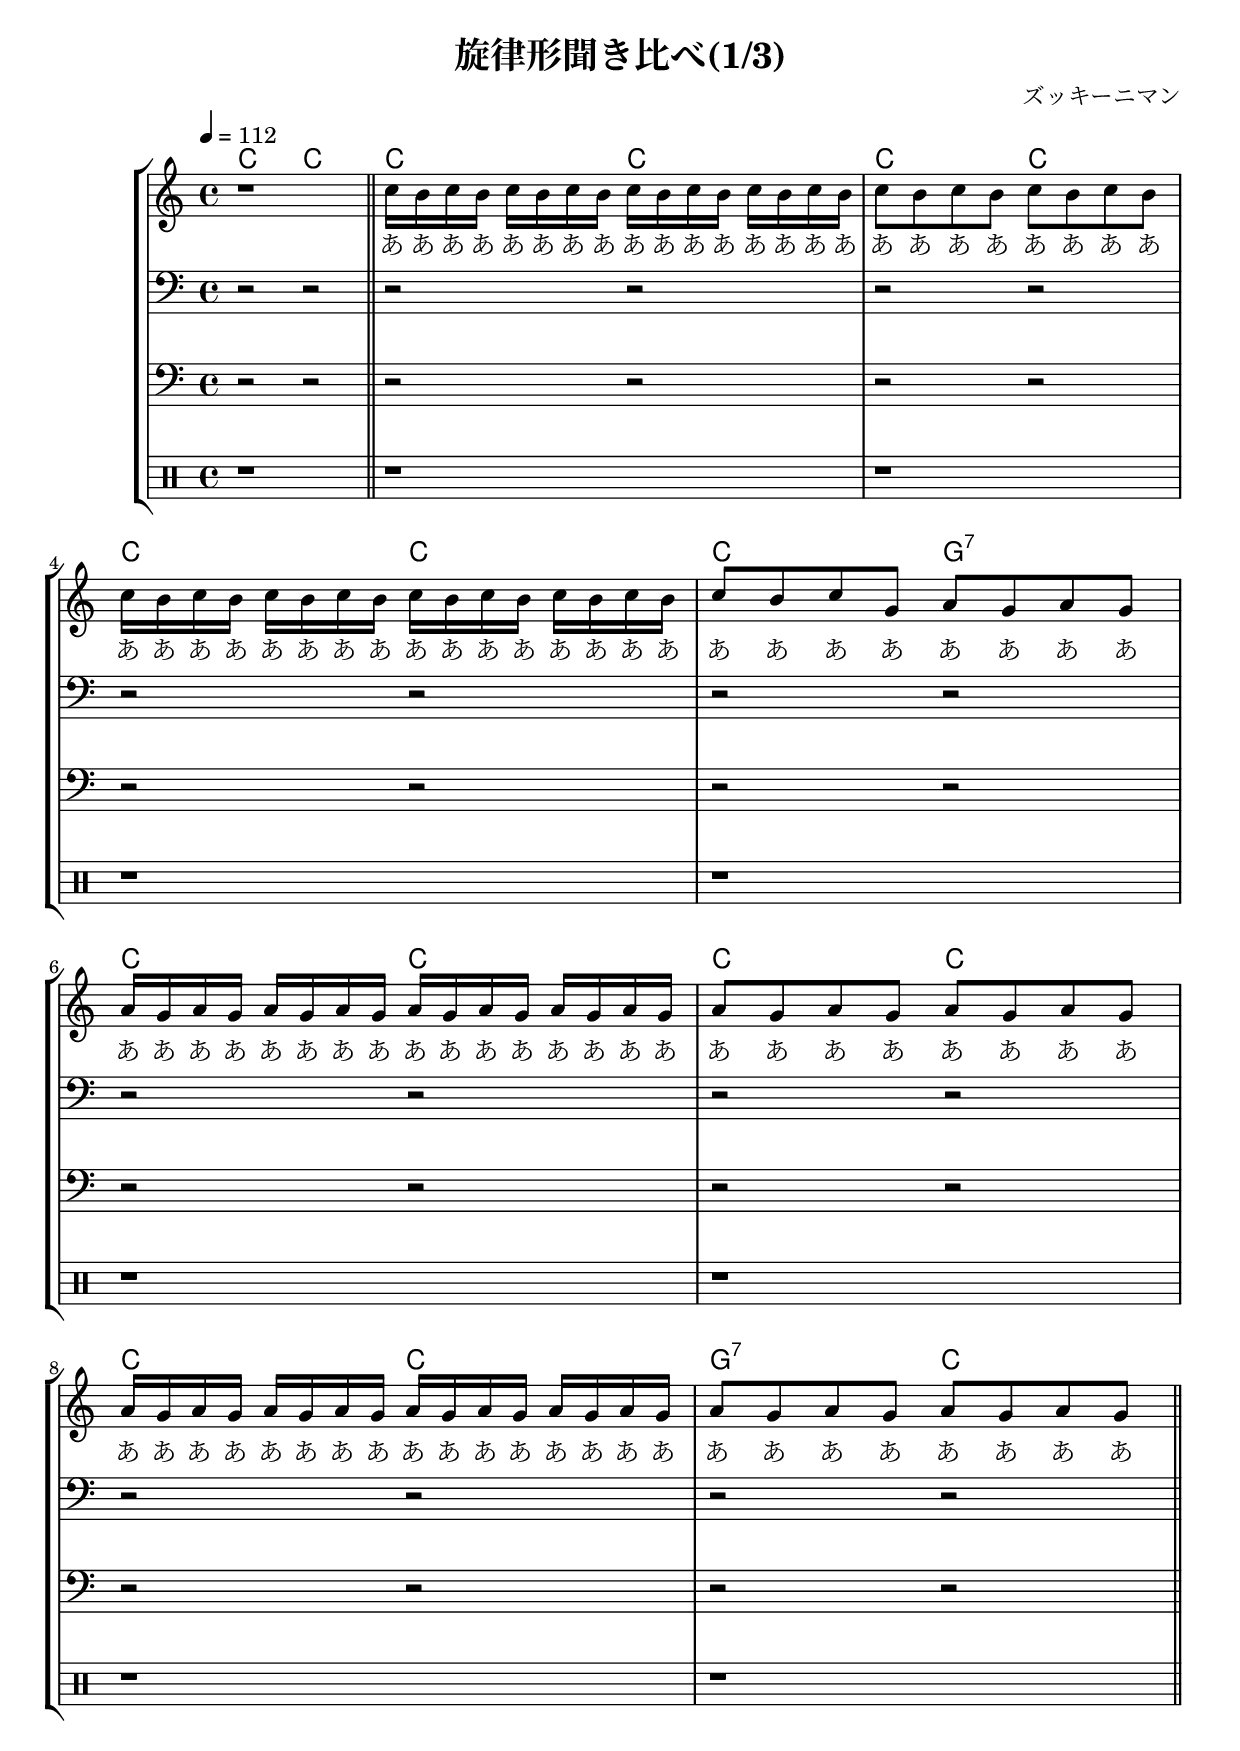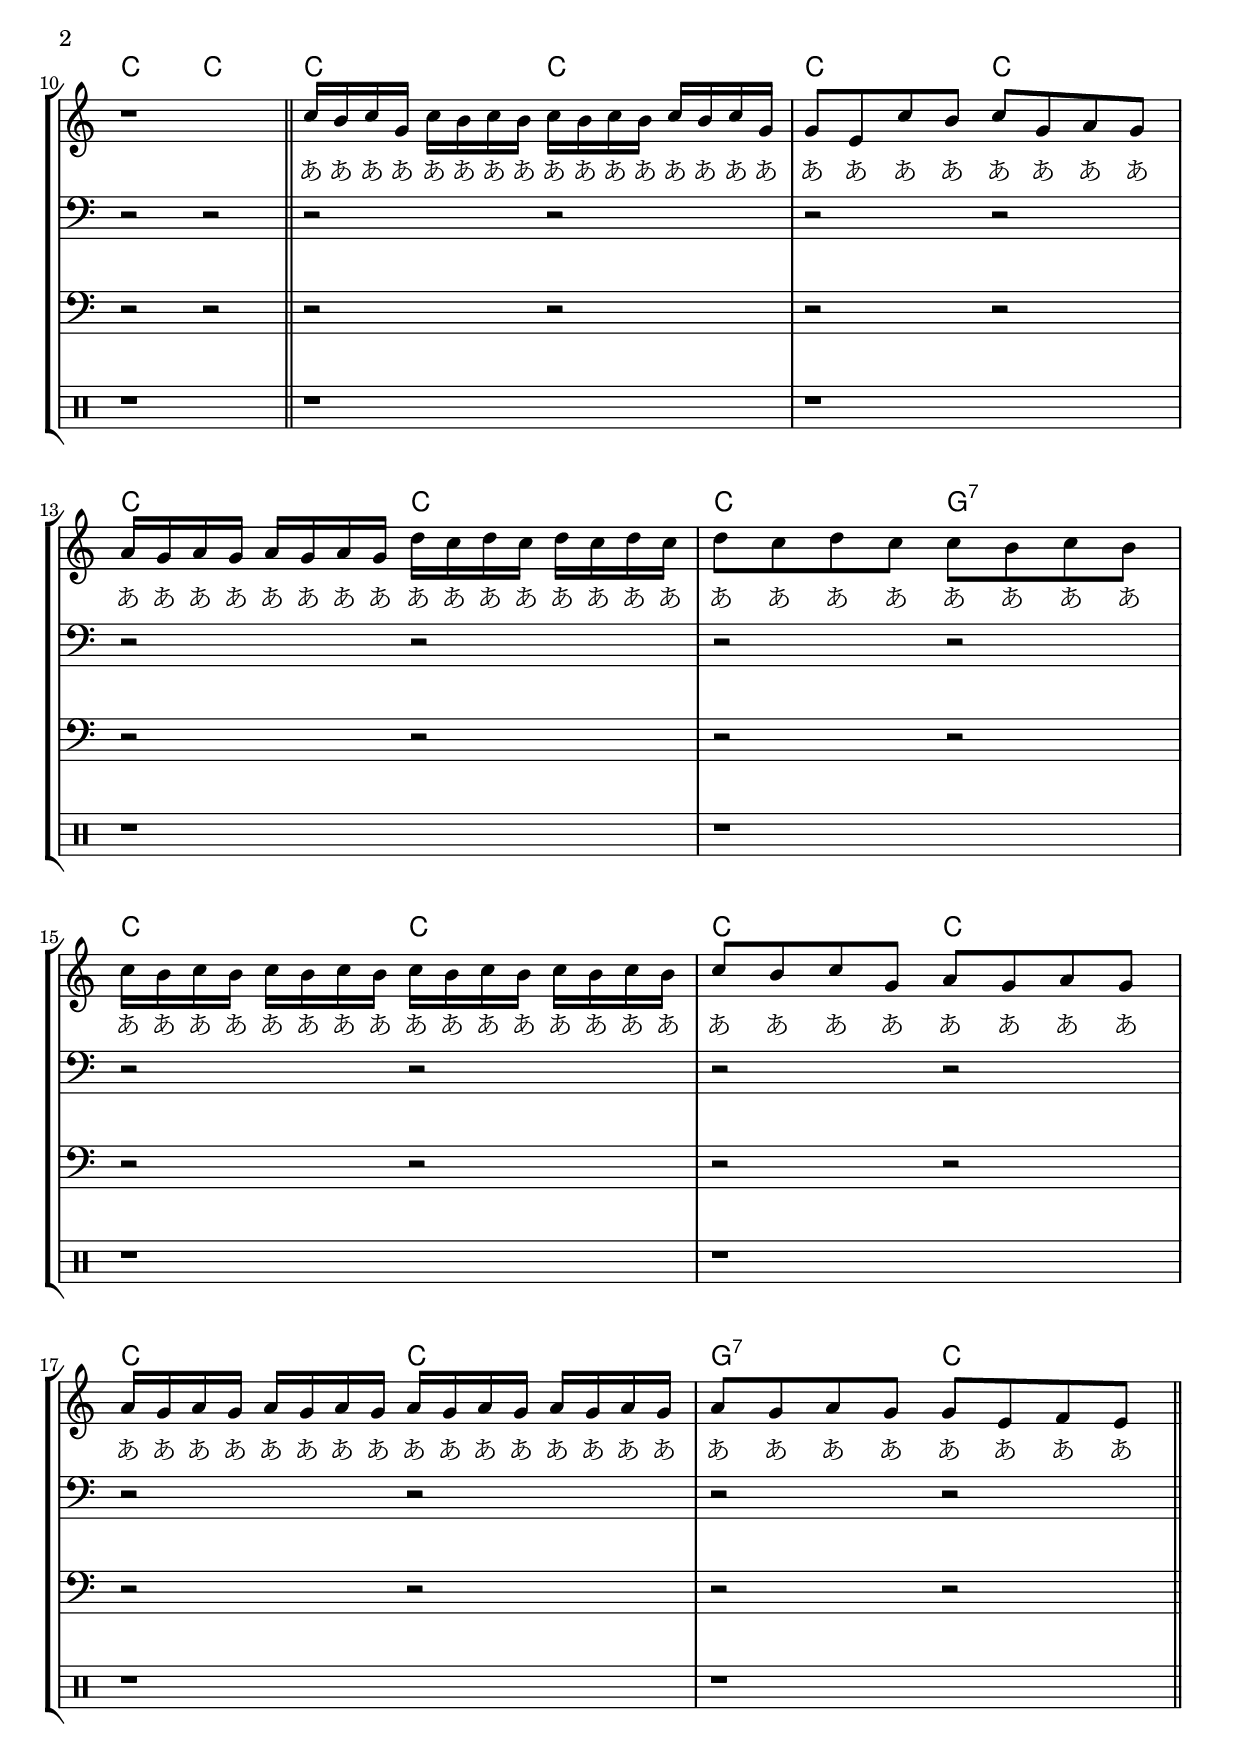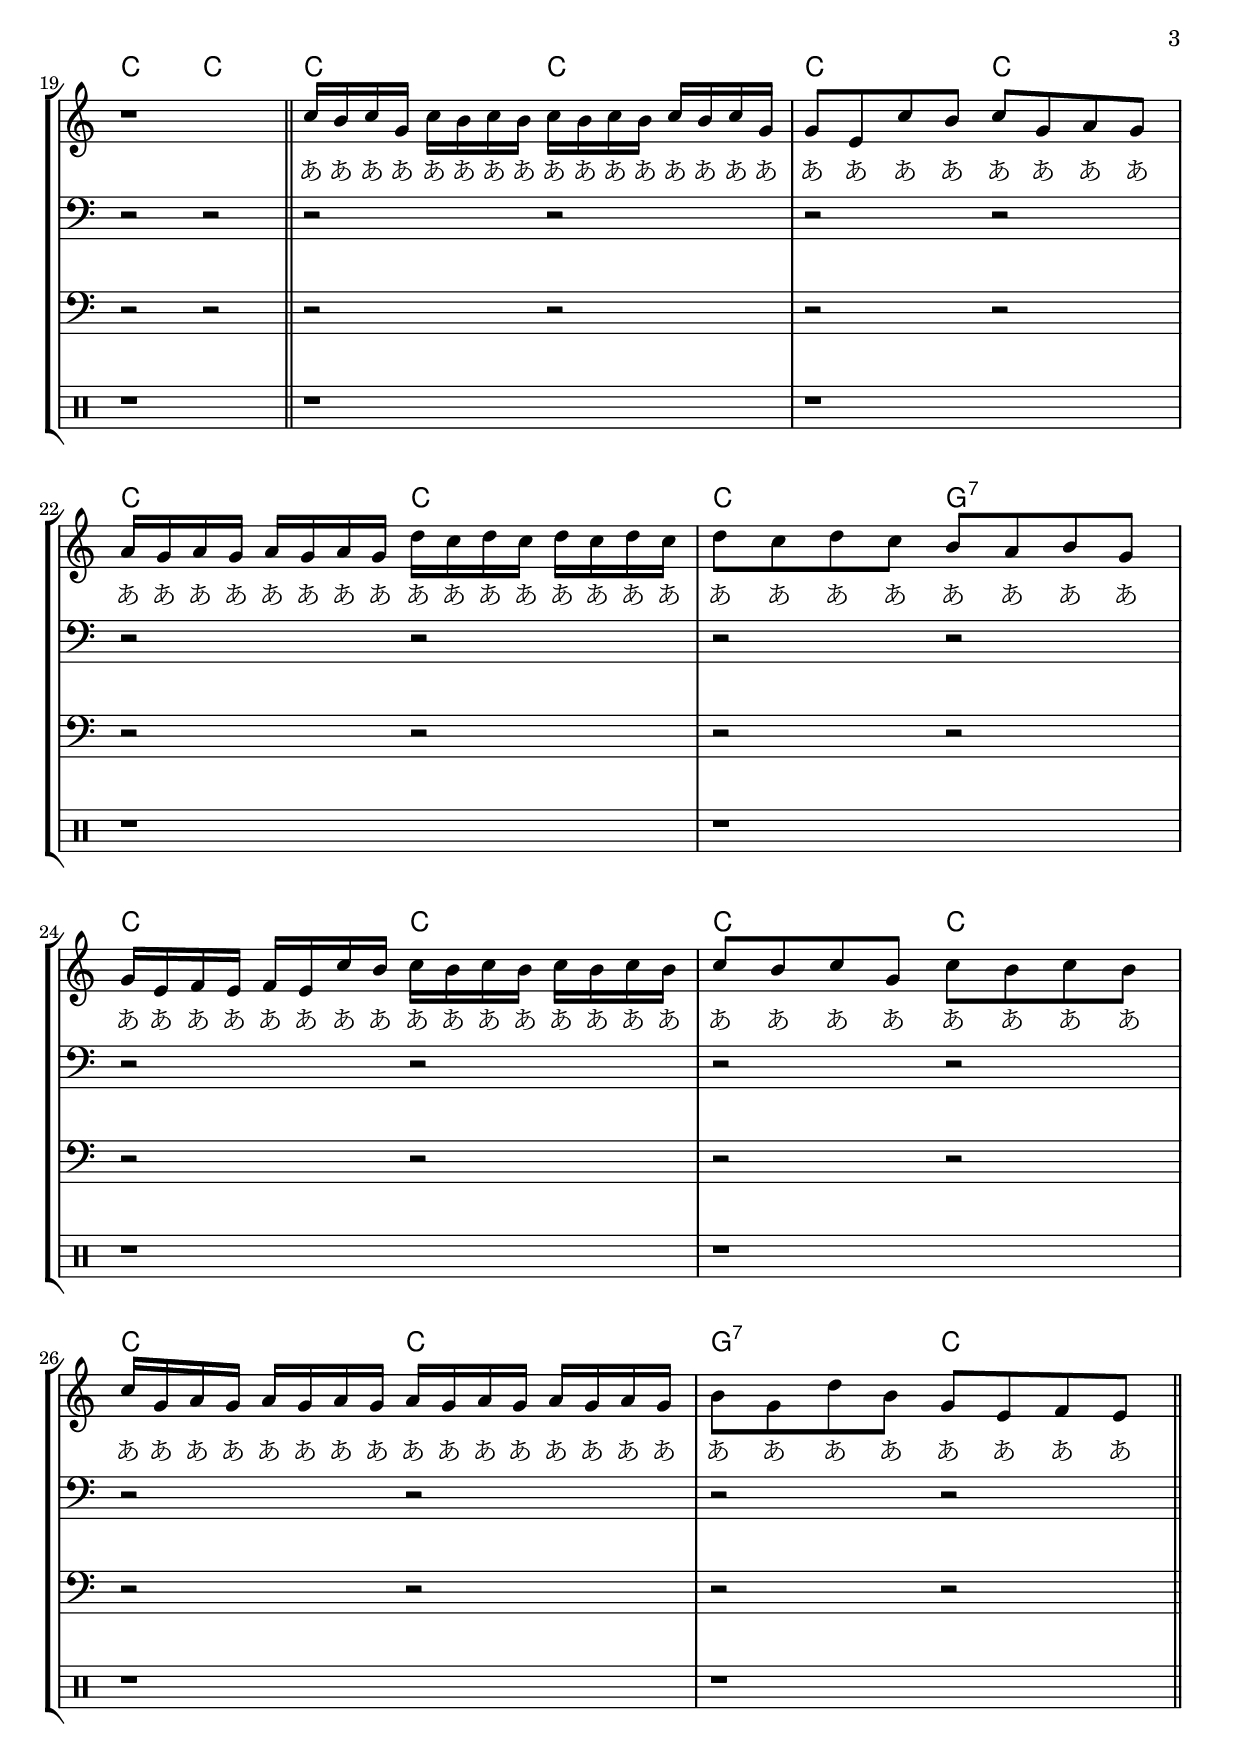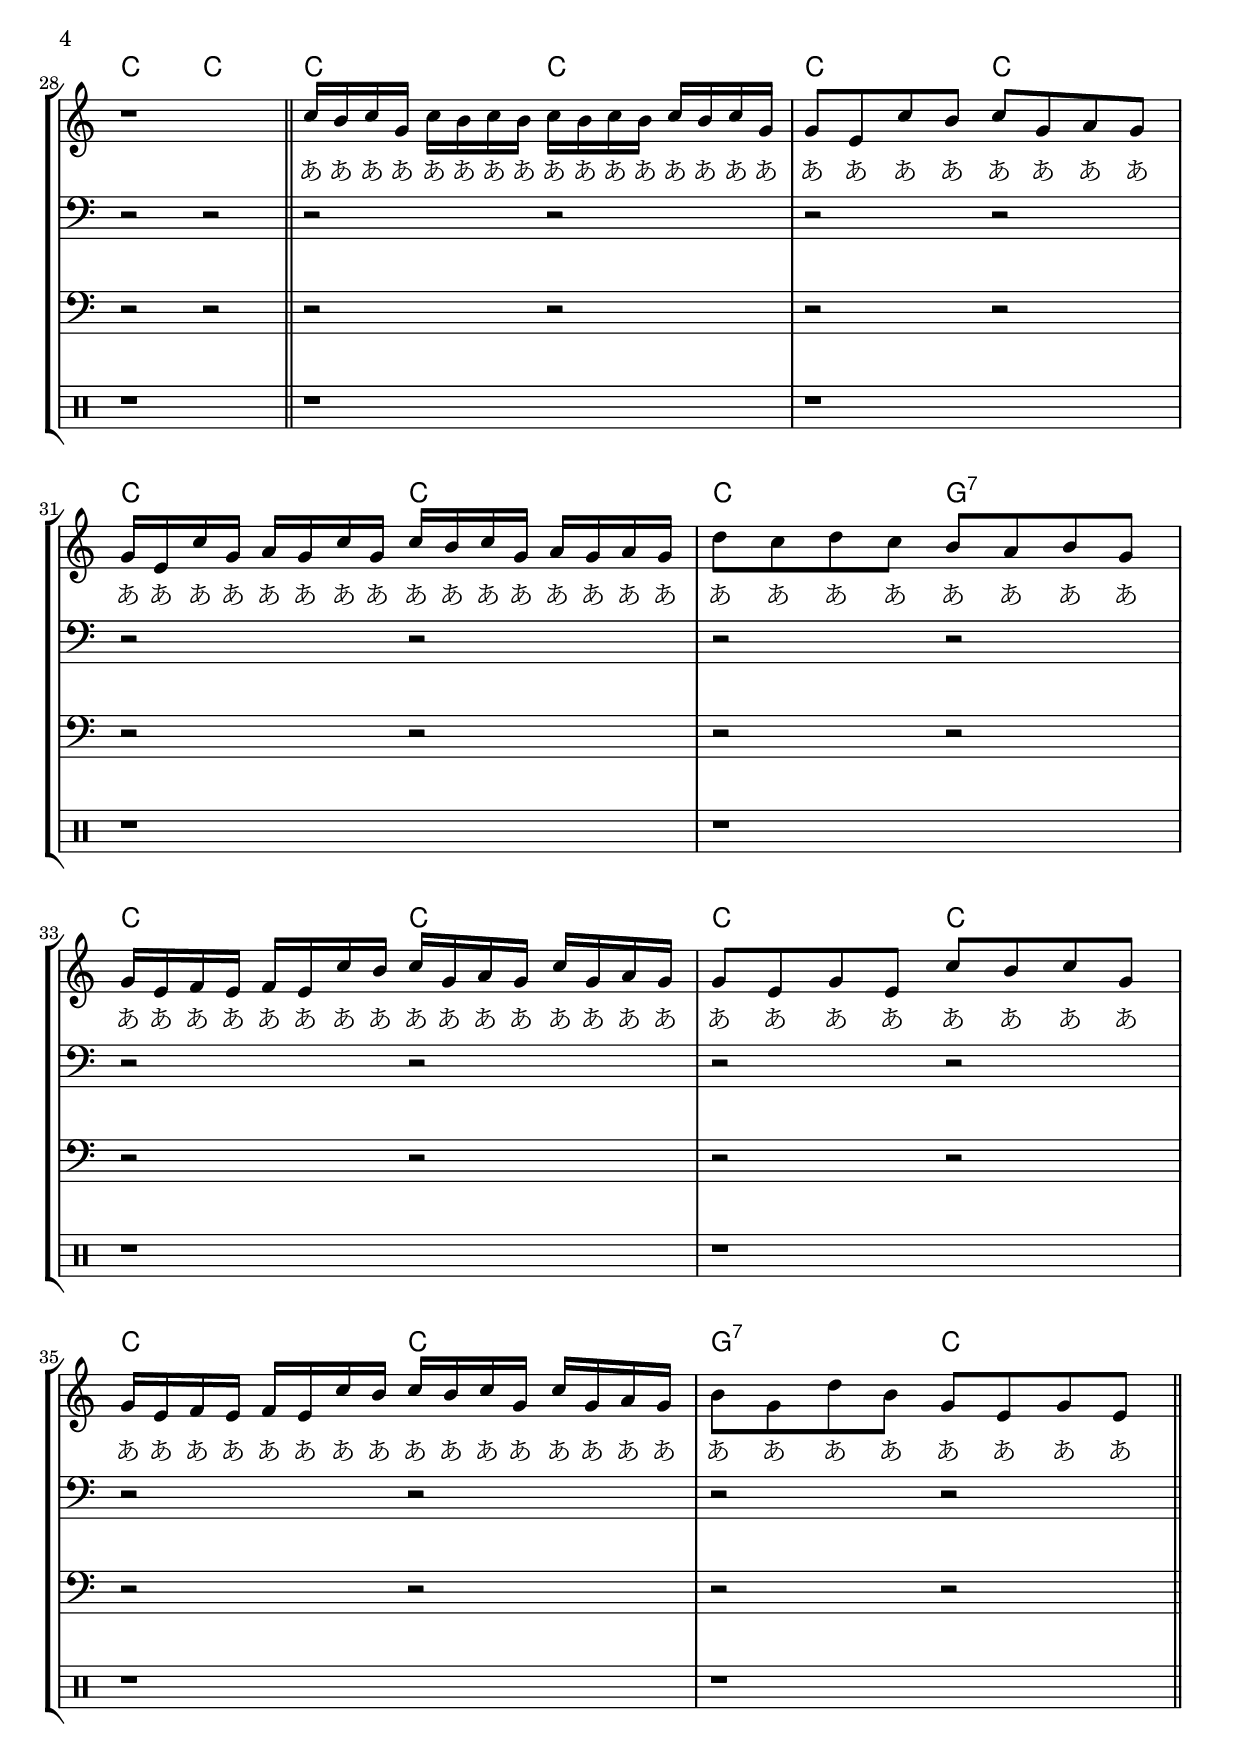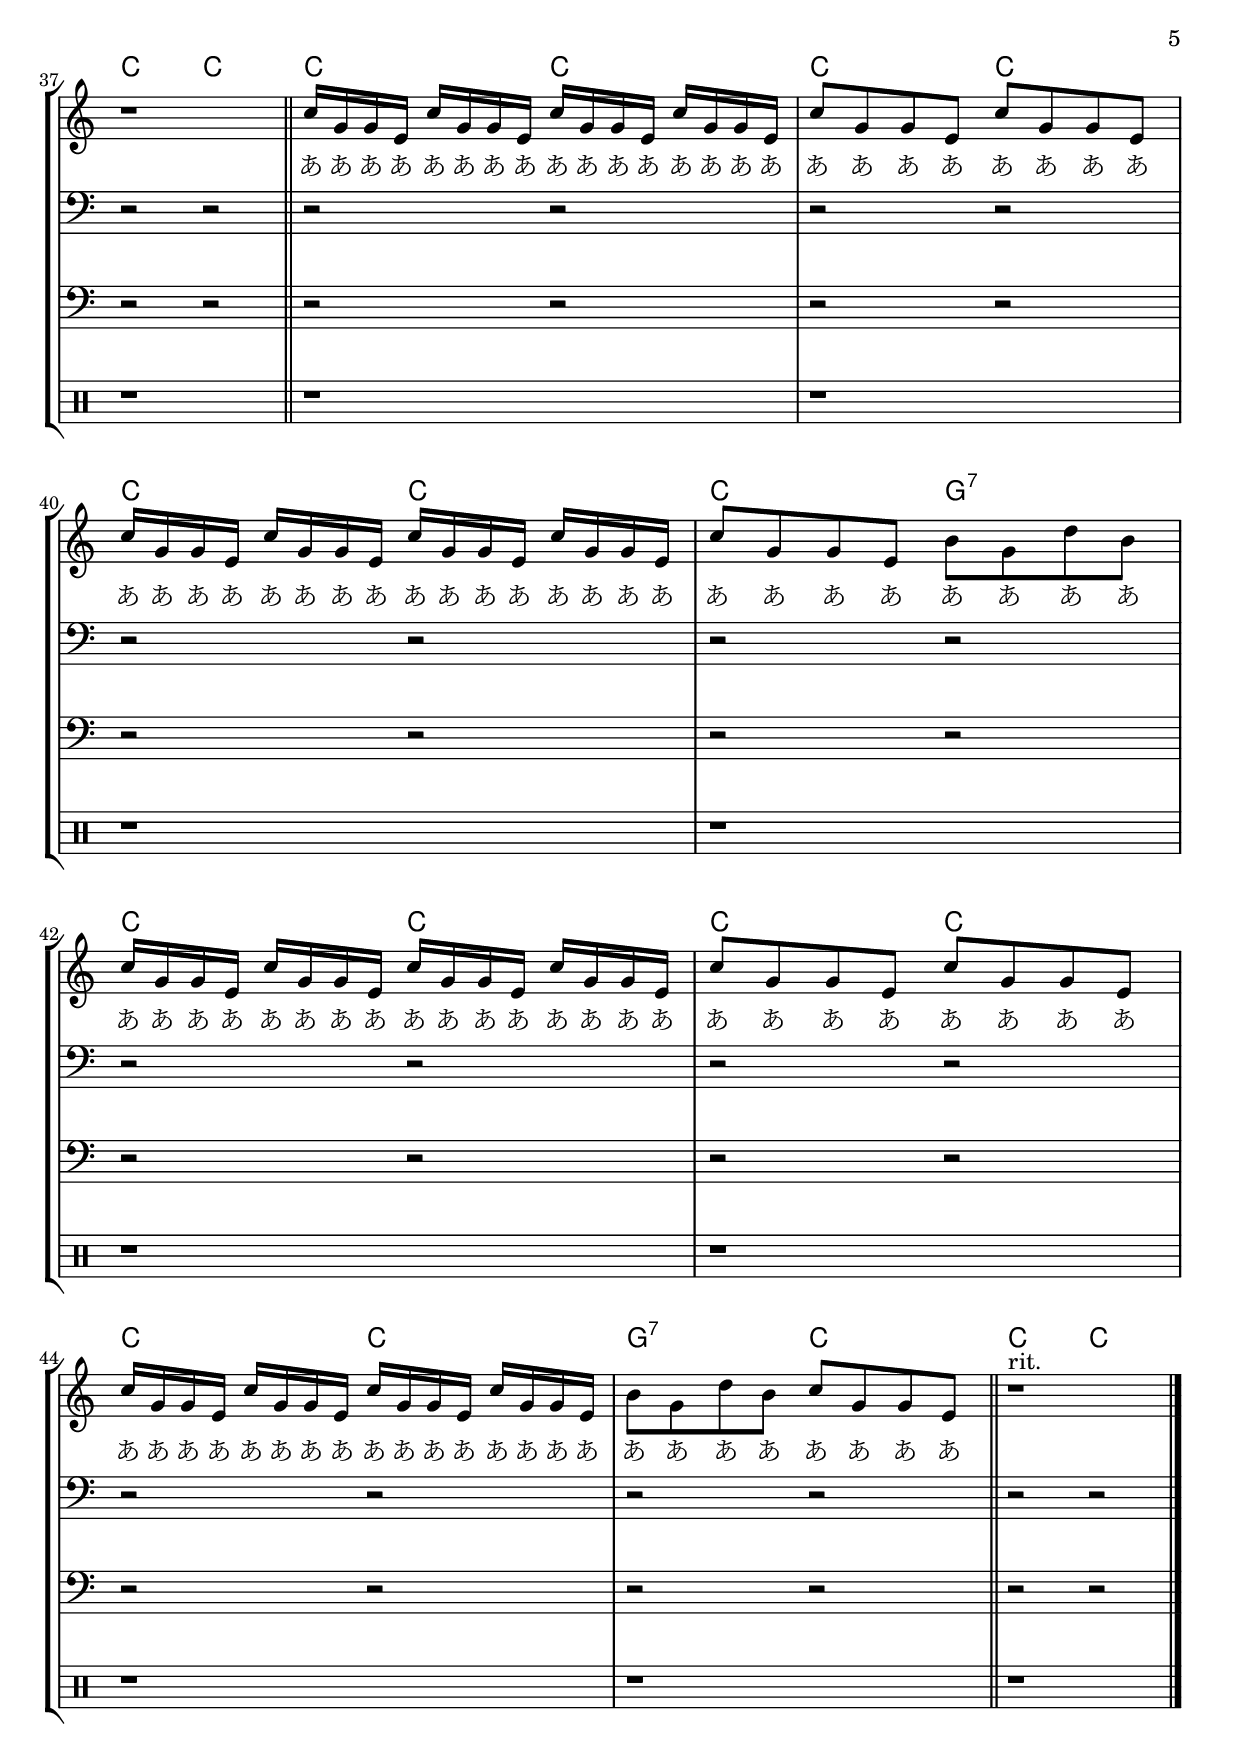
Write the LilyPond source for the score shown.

\version "2.12.1"

\header {
	title = \markup {旋律形聞き比べ(1/3)}
	composer = \markup \center-column {ズッキーニマン}
}

harmony = \chordmode {
	c2 c 

	c c c c c c c g:7 c c c c c c g:7 c 

	c c 

	c c c c c c c g:7 c c c c c c g:7 c 

	c c 

	c c c c c c c g:7 c c c c c c g:7 c 

	c c 

	c c c c c c c g:7 c c c c c c g:7 c 

	c c 

	c c c c c c c g:7 c c c c c c g:7 c 

	c c 
}

melody = {
	\key c \major
	\tempo 4 = 112
	r1   
	\set Staff.midiInstrument = #"Electric Piano 1"
	 c''16  b'16  c''16  b'16  c''16  b'16  c''16  b'16  c''16  b'16  c''16  b'16  c''16  b'16  c''16  b'16 
	c''8  b'8  c''8  b'8  c''8  b'8  c''8  b'8 
	c''16  b'16  c''16  b'16  c''16  b'16  c''16  b'16  c''16  b'16  c''16  b'16  c''16  b'16  c''16  b'16 
	c''8  b'8  c''8  g'8  a'8  g'8  a'8  g'8 
	a'16  g'16  a'16  g'16  a'16  g'16  a'16  g'16  a'16  g'16  a'16  g'16  a'16  g'16  a'16  g'16 
	a'8  g'8  a'8  g'8  a'8  g'8  a'8  g'8 
	a'16  g'16  a'16  g'16  a'16  g'16  a'16  g'16  a'16  g'16  a'16  g'16  a'16  g'16  a'16  g'16 
	a'8  g'8  a'8  g'8  a'8  g'8  a'8  g'8
	r1   
	\set Staff.midiInstrument = #"Electric Piano 1"
	 c''16  b'16  c''16  g'16  c''16  b'16  c''16  b'16  c''16  b'16  c''16  b'16  c''16  b'16  c''16  g'16 
	g'8  e'8  c''8  b'8  c''8  g'8  a'8  g'8 
	a'16  g'16  a'16  g'16  a'16  g'16  a'16  g'16  d''16  c''16  d''16  c''16  d''16  c''16  d''16  c''16 
	d''8  c''8  d''8  c''8  c''8  b'8  c''8  b'8 
	c''16  b'16  c''16  b'16  c''16  b'16  c''16  b'16  c''16  b'16  c''16  b'16  c''16  b'16  c''16  b'16 
	c''8  b'8  c''8  g'8  a'8  g'8  a'8  g'8 
	a'16  g'16  a'16  g'16  a'16  g'16  a'16  g'16  a'16  g'16  a'16  g'16  a'16  g'16  a'16  g'16 
	a'8  g'8  a'8  g'8  g'8  e'8  f'8  e'8
	r1   
	\set Staff.midiInstrument = #"Electric Piano 1"
	 c''16  b'16  c''16  g'16  c''16  b'16  c''16  b'16  c''16  b'16  c''16  b'16  c''16  b'16  c''16  g'16 
	g'8  e'8  c''8  b'8  c''8  g'8  a'8  g'8 
	a'16  g'16  a'16  g'16  a'16  g'16  a'16  g'16  d''16  c''16  d''16  c''16  d''16  c''16  d''16  c''16 
	d''8  c''8  d''8  c''8  b'8  a'8  b'8  g'8 
	g'16  e'16  f'16  e'16  f'16  e'16  c''16  b'16  c''16  b'16  c''16  b'16  c''16  b'16  c''16  b'16 
	c''8  b'8  c''8  g'8  c''8  b'8  c''8  b'8 
	c''16  g'16  a'16  g'16  a'16  g'16  a'16  g'16  a'16  g'16  a'16  g'16  a'16  g'16  a'16  g'16 
	b'8  g'8  d''8  b'8  g'8  e'8  f'8  e'8
	r1   
	\set Staff.midiInstrument = #"Electric Piano 1"
	 c''16  b'16  c''16  g'16  c''16  b'16  c''16  b'16  c''16  b'16  c''16  b'16  c''16  b'16  c''16  g'16 
	g'8  e'8  c''8  b'8  c''8  g'8  a'8  g'8 
	g'16  e'16  c''16  g'16  a'16  g'16  c''16  g'16  c''16  b'16  c''16  g'16  a'16  g'16  a'16  g'16 
	d''8  c''8  d''8  c''8  b'8  a'8  b'8  g'8 
	g'16  e'16  f'16  e'16  f'16  e'16  c''16  b'16  c''16  g'16  a'16  g'16  c''16  g'16  a'16  g'16 
	g'8  e'8  g'8  e'8  c''8  b'8  c''8  g'8 
	g'16  e'16  f'16  e'16  f'16  e'16  c''16  b'16  c''16  b'16  c''16  g'16  c''16  g'16  a'16  g'16 
	b'8  g'8  d''8  b'8  g'8  e'8  g'8  e'8
	r1   
	\set Staff.midiInstrument = #"Electric Piano 1"
	 c''16  g'16  g'16  e'16  c''16  g'16  g'16  e'16  c''16  g'16  g'16  e'16  c''16  g'16  g'16  e'16 
	c''8  g'8  g'8  e'8  c''8  g'8  g'8  e'8 
	c''16  g'16  g'16  e'16  c''16  g'16  g'16  e'16  c''16  g'16  g'16  e'16  c''16  g'16  g'16  e'16 
	c''8  g'8  g'8  e'8  b'8  g'8  d''8  b'8 
	c''16  g'16  g'16  e'16  c''16  g'16  g'16  e'16  c''16  g'16  g'16  e'16  c''16  g'16  g'16  e'16 
	c''8  g'8  g'8  e'8  c''8  g'8  g'8  e'8 
	c''16  g'16  g'16  e'16  c''16  g'16  g'16  e'16  c''16  g'16  g'16  e'16  c''16  g'16  g'16  e'16 
	b'8  g'8  d''8  b'8  c''8  g'8  g'8  e'8
	r1^"rit." \bar "|."
}

words = \lyricmode {
	
	あ  あ  あ  あ  あ  あ  あ  あ  あ  あ  あ  あ  あ  あ  あ  あ  あ  あ  あ  あ  あ  あ  あ  あ  あ  あ  あ  あ  あ  あ  あ  あ  あ  あ  あ  あ  あ  あ  あ  あ  あ  あ  あ  あ  あ  あ  あ  あ  あ  あ  あ  あ  あ  あ  あ  あ  あ  あ  あ  あ  あ  あ  あ  あ  あ  あ  あ  あ  あ  あ  あ  あ  あ  あ  あ  あ  あ  あ  あ  あ  あ  あ  あ  あ  あ  あ  あ  あ  あ  あ  あ  あ  あ  あ  あ  あ  
	
	あ  あ  あ  あ  あ  あ  あ  あ  あ  あ  あ  あ  あ  あ  あ  あ  あ  あ  あ  あ  あ  あ  あ  あ  あ  あ  あ  あ  あ  あ  あ  あ  あ  あ  あ  あ  あ  あ  あ  あ  あ  あ  あ  あ  あ  あ  あ  あ  あ  あ  あ  あ  あ  あ  あ  あ  あ  あ  あ  あ  あ  あ  あ  あ  あ  あ  あ  あ  あ  あ  あ  あ  あ  あ  あ  あ  あ  あ  あ  あ  あ  あ  あ  あ  あ  あ  あ  あ  あ  あ  あ  あ  あ  あ  あ  あ  
	
	あ  あ  あ  あ  あ  あ  あ  あ  あ  あ  あ  あ  あ  あ  あ  あ  あ  あ  あ  あ  あ  あ  あ  あ  あ  あ  あ  あ  あ  あ  あ  あ  あ  あ  あ  あ  あ  あ  あ  あ  あ  あ  あ  あ  あ  あ  あ  あ  あ  あ  あ  あ  あ  あ  あ  あ  あ  あ  あ  あ  あ  あ  あ  あ  あ  あ  あ  あ  あ  あ  あ  あ  あ  あ  あ  あ  あ  あ  あ  あ  あ  あ  あ  あ  あ  あ  あ  あ  あ  あ  あ  あ  あ  あ  あ  あ  
	
	あ  あ  あ  あ  あ  あ  あ  あ  あ  あ  あ  あ  あ  あ  あ  あ  あ  あ  あ  あ  あ  あ  あ  あ  あ  あ  あ  あ  あ  あ  あ  あ  あ  あ  あ  あ  あ  あ  あ  あ  あ  あ  あ  あ  あ  あ  あ  あ  あ  あ  あ  あ  あ  あ  あ  あ  あ  あ  あ  あ  あ  あ  あ  あ  あ  あ  あ  あ  あ  あ  あ  あ  あ  あ  あ  あ  あ  あ  あ  あ  あ  あ  あ  あ  あ  あ  あ  あ  あ  あ  あ  あ  あ  あ  あ  あ  
	
	あ  あ  あ  あ  あ  あ  あ  あ  あ  あ  あ  あ  あ  あ  あ  あ  あ  あ  あ  あ  あ  あ  あ  あ  あ  あ  あ  あ  あ  あ  あ  あ  あ  あ  あ  あ  あ  あ  あ  あ  あ  あ  あ  あ  あ  あ  あ  あ  あ  あ  あ  あ  あ  あ  あ  あ  あ  あ  あ  あ  あ  あ  あ  あ  あ  あ  あ  あ  あ  あ  あ  あ  あ  あ  あ  あ  あ  あ  あ  あ  あ  あ  あ  あ  あ  あ  あ  あ  あ  あ  あ  あ  あ  あ  あ  あ  
	
}

tempochange = {
	\tempo 4 = 112
	r1 \bar "||"
	\tempo 4 = 112
	r1 | r1 | r1 | r1 | r1 | r1 | r1 | r1 \bar "||"
	\tempo 4 = 112
	r1 \bar "||"
	\tempo 4 = 112
	r1 | r1 | r1 | r1 | r1 | r1 | r1 | r1 \bar "||"
	\tempo 4 = 112
	r1 \bar "||"
	\tempo 4 = 112
	r1 | r1 | r1 | r1 | r1 | r1 | r1 | r1 \bar "||"
	\tempo 4 = 112
	r1 \bar "||"
	\tempo 4 = 112
	r1 | r1 | r1 | r1 | r1 | r1 | r1 | r1 \bar "||"
	\tempo 4 = 112
	r1 \bar "||"
	\tempo 4 = 112
	r1 | r1 | r1 | r1 | r1 | r1 | r1 | r1 \bar "||"
	\tempo 4 = 112
	\tempo 4 = 84 r2 \tempo 4 = 74 r2 \bar "|."
}

mainacc = {
	\clef bass
	\set Staff.midiInstrument = #"Acoustic grand"
	\key c \major
	\tempo 4 = 112
	r2
	r2
	\bar "||"

	\set Staff.midiInstrument = #"Acoustic grand"
	r2
	r2
	r2
	r2
	r2
	r2
	r2
	r2
	r2
	r2
	r2
	r2
	r2
	r2
	r2
	r2
	\bar "||"

	\set Staff.midiInstrument = #"Acoustic grand"
	r2
	r2
	\bar "||"

	\set Staff.midiInstrument = #"Acoustic grand"
	r2
	r2
	r2
	r2
	r2
	r2
	r2
	r2
	r2
	r2
	r2
	r2
	r2
	r2
	r2
	r2
	\bar "||"

	\set Staff.midiInstrument = #"Acoustic grand"
	r2
	r2
	\bar "||"

	\set Staff.midiInstrument = #"Acoustic grand"
	r2
	r2
	r2
	r2
	r2
	r2
	r2
	r2
	r2
	r2
	r2
	r2
	r2
	r2
	r2
	r2
	\bar "||"

	\set Staff.midiInstrument = #"Acoustic grand"
	r2
	r2
	\bar "||"

	\set Staff.midiInstrument = #"Acoustic grand"
	r2
	r2
	r2
	r2
	r2
	r2
	r2
	r2
	r2
	r2
	r2
	r2
	r2
	r2
	r2
	r2
	\bar "||"

	\set Staff.midiInstrument = #"Acoustic grand"
	r2
	r2
	\bar "||"

	\set Staff.midiInstrument = #"Acoustic grand"
	r2
	r2
	r2
	r2
	r2
	r2
	r2
	r2
	r2
	r2
	r2
	r2
	r2
	r2
	r2
	r2
	\bar "||"

	\set Staff.midiInstrument = #"Acoustic grand"
	r2
	r2
	\bar "|."
}

subacc = {
	\clef bass
	\set Staff.midiInstrument = #"Acoustic grand"
	\key c \major
	\tempo 4 = 112
	r2
	r2
	\bar "||"

	\set Staff.midiInstrument = #"Acoustic grand"
	r2
	r2
	r2
	r2
	r2
	r2
	r2
	r2
	r2
	r2
	r2
	r2
	r2
	r2
	r2
	r2
	\bar "||"

	\set Staff.midiInstrument = #"Acoustic grand"
	r2
	r2
	\bar "||"

	\set Staff.midiInstrument = #"Acoustic grand"
	r2
	r2
	r2
	r2
	r2
	r2
	r2
	r2
	r2
	r2
	r2
	r2
	r2
	r2
	r2
	r2
	\bar "||"

	\set Staff.midiInstrument = #"Acoustic grand"
	r2
	r2
	\bar "||"

	\set Staff.midiInstrument = #"Acoustic grand"
	r2
	r2
	r2
	r2
	r2
	r2
	r2
	r2
	r2
	r2
	r2
	r2
	r2
	r2
	r2
	r2
	\bar "||"

	\set Staff.midiInstrument = #"Acoustic grand"
	r2
	r2
	\bar "||"

	\set Staff.midiInstrument = #"Acoustic grand"
	r2
	r2
	r2
	r2
	r2
	r2
	r2
	r2
	r2
	r2
	r2
	r2
	r2
	r2
	r2
	r2
	\bar "||"

	\set Staff.midiInstrument = #"Acoustic grand"
	r2
	r2
	\bar "||"

	\set Staff.midiInstrument = #"Acoustic grand"
	r2
	r2
	r2
	r2
	r2
	r2
	r2
	r2
	r2
	r2
	r2
	r2
	r2
	r2
	r2
	r2
	\bar "||"

	\set Staff.midiInstrument = #"Acoustic grand"
	r2
	r2
	\bar "|."
}

percA = {
	\drummode {
	r1 \bar "||"
	r1 |r1 |r1 |r1 |r1 |r1 |r1 |r1 \bar "||"
	r1 \bar "||"
	r1 |r1 |r1 |r1 |r1 |r1 |r1 |r1 \bar "||"
	r1 \bar "||"
	r1 |r1 |r1 |r1 |r1 |r1 |r1 |r1 \bar "||"
	r1 \bar "||"
	r1 |r1 |r1 |r1 |r1 |r1 |r1 |r1 \bar "||"
	r1 \bar "||"
	r1 |r1 |r1 |r1 |r1 |r1 |r1 |r1 \bar "||"
	r1 \bar "|."
	}
}

percB = {
	\drummode {
	r1 \bar "||"
	r1 |r1 |r1 |r1 |r1 |r1 |r1 |r1 \bar "||"
	r1 \bar "||"
	r1 |r1 |r1 |r1 |r1 |r1 |r1 |r1 \bar "||"
	r1 \bar "||"
	r1 |r1 |r1 |r1 |r1 |r1 |r1 |r1 \bar "||"
	r1 \bar "||"
	r1 |r1 |r1 |r1 |r1 |r1 |r1 |r1 \bar "||"
	r1 \bar "||"
	r1 |r1 |r1 |r1 |r1 |r1 |r1 |r1 \bar "||"
	r1 \bar "|."
	}
}

percC = {
	\drummode {
	r1 \bar "||"
	r1 |r1 |r1 |r1 |r1 |r1 |r1 |r1 \bar "||"
	r1 \bar "||"
	r1 |r1 |r1 |r1 |r1 |r1 |r1 |r1 \bar "||"
	r1 \bar "||"
	r1 |r1 |r1 |r1 |r1 |r1 |r1 |r1 \bar "||"
	r1 \bar "||"
	r1 |r1 |r1 |r1 |r1 |r1 |r1 |r1 \bar "||"
	r1 \bar "||"
	r1 |r1 |r1 |r1 |r1 |r1 |r1 |r1 \bar "||"
	r1 \bar "|."
	}
}

percD = {
	\drummode {
	r1 \bar "||"
	r1 |r1 |r1 |r1 |r1 |r1 |r1 |r1 \bar "||"
	r1 \bar "||"
	r1 |r1 |r1 |r1 |r1 |r1 |r1 |r1 \bar "||"
	r1 \bar "||"
	r1 |r1 |r1 |r1 |r1 |r1 |r1 |r1 \bar "||"
	r1 \bar "||"
	r1 |r1 |r1 |r1 |r1 |r1 |r1 |r1 \bar "||"
	r1 \bar "||"
	r1 |r1 |r1 |r1 |r1 |r1 |r1 |r1 \bar "||"
	r1 \bar "|."
	}
}

percE = {
	\drummode {
	r1 \bar "||"
	r1 |r1 |r1 |r1 |r1 |r1 |r1 |r1 \bar "||"
	r1 \bar "||"
	r1 |r1 |r1 |r1 |r1 |r1 |r1 |r1 \bar "||"
	r1 \bar "||"
	r1 |r1 |r1 |r1 |r1 |r1 |r1 |r1 \bar "||"
	r1 \bar "||"
	r1 |r1 |r1 |r1 |r1 |r1 |r1 |r1 \bar "||"
	r1 \bar "||"
	r1 |r1 |r1 |r1 |r1 |r1 |r1 |r1 \bar "||"
	r1 \bar "|."
	}
}

\score {
	<<
		\new StaffGroup <<
			\new ChordNames {\harmony}
			\new Voice = "melody" {\melody}
			\new Lyrics \lyricsto "melody" \words
			\new Staff = "mainacc" {\mainacc}
			\new Staff = "subacc" {\subacc}
			\new DrumStaff <<
				\new DrumVoice {\percA}
				\new DrumVoice {\percB}
				\new DrumVoice {\percC}
				\new DrumVoice {\percD}
				\new DrumVoice {\percE}
			>>
		>>
	>>
	\layout { }
}
